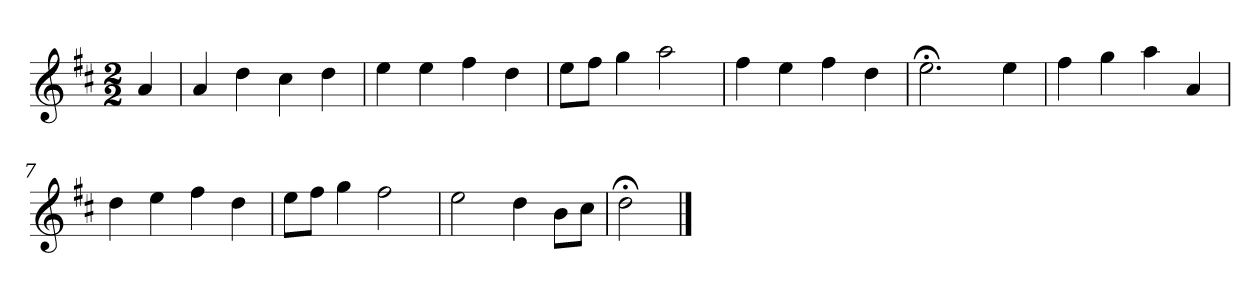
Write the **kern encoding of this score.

**kern
*part1
*staff1
*k[f#c#]
*D:
*M2/2
*MM120
=
4a
=1
4a
4dd
4cc#
4dd
=2
4ee
4ee
4ff#
4dd
=3
8eeL
8ff#J
4gg
2aa
=4
4ff#
4ee
4ff#
4dd
=5
2.ee;<
4ee
=6
4ff#
4gg
4aa
4a
=7
4dd
4ee
4ff#
4dd
=8
8eeL
8ff#J
4gg
2ff#
=9
2ee
4dd
8bL
8cc#J
=10
2dd;<
==
*-
